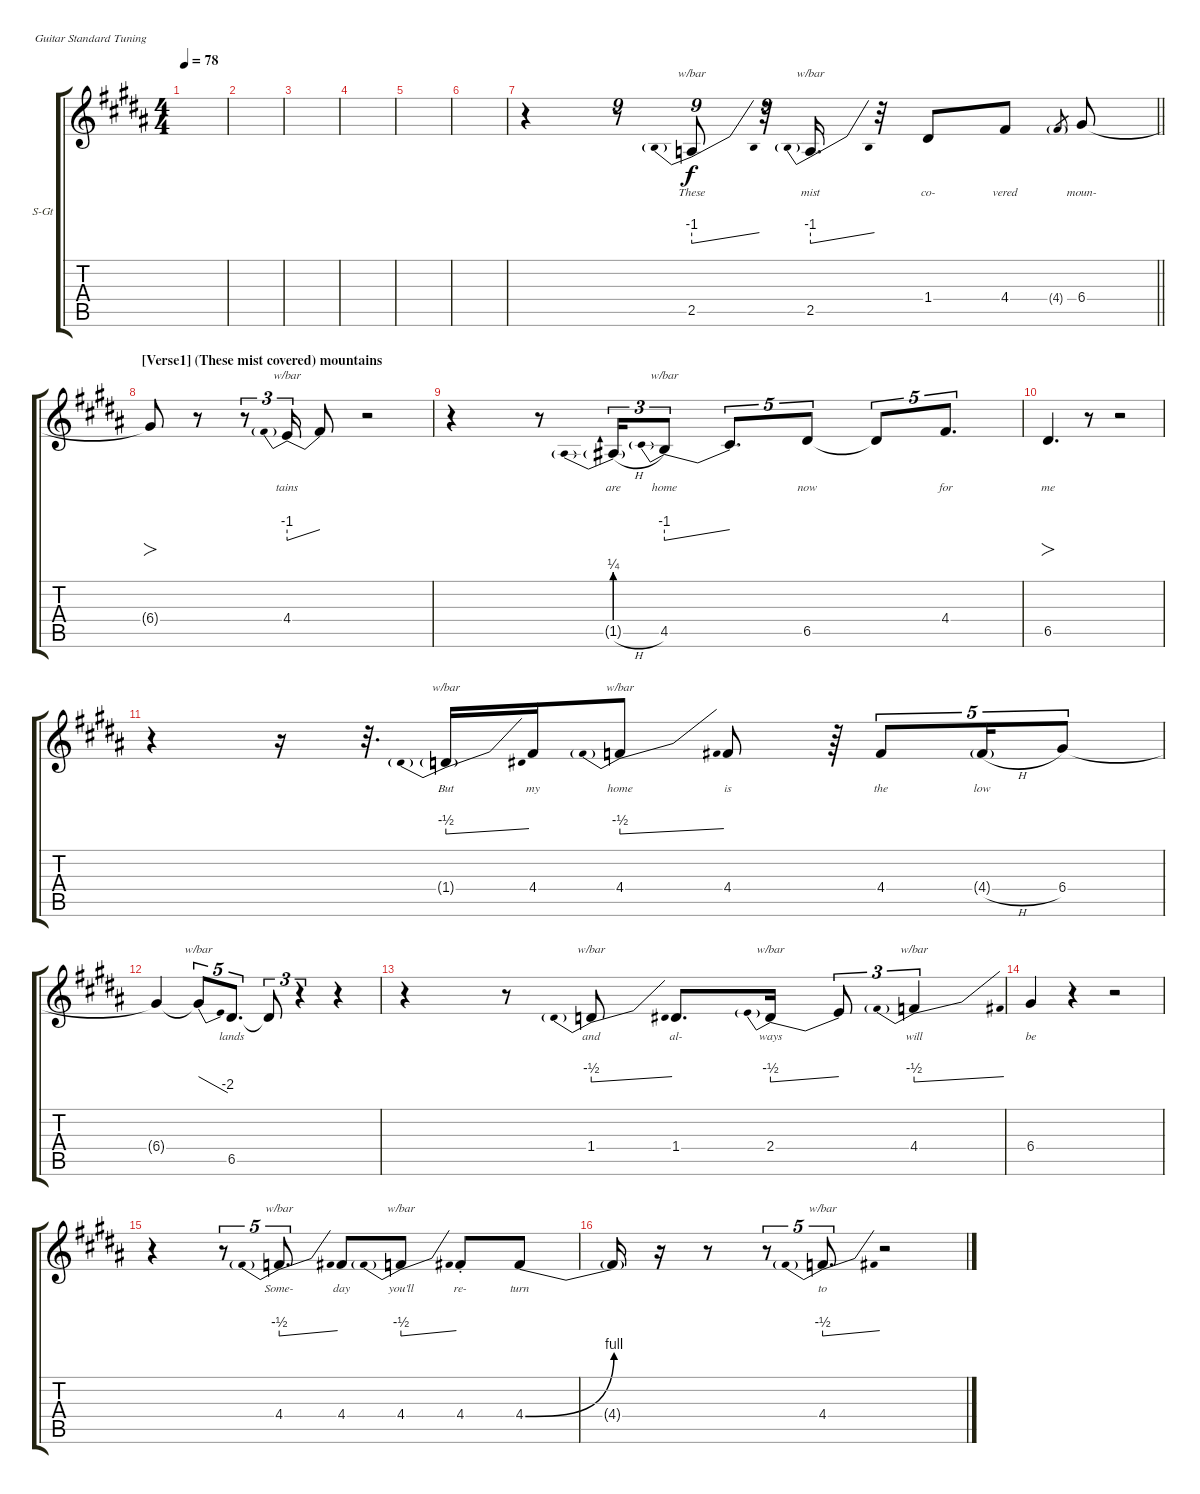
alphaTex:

\bracketExtendMode groupsimilarinstruments
\firstSystemTrackNameOrientation horizontal
\otherSystemsTrackNameOrientation horizontal
\track ("Vocal" "S-Gt") {instrument flute}
\staff {score tabs}
\tuning (E4 B3 G3 D3 A2 E2)
\displaytranspose 12
\ts (4 4)
\tempo 78
\clef g2
\ks g#minor
|
|
|
|
|
|
\barLineRight lightlight
r.4 r.8{tu (9 8)} 2.5.8{tu (9 8) tbe (predivedive default 0 -4 13.2 0) lyrics (0 "These") lyrics (1 "") lyrics (2 "") lyrics (3 "") lyrics (4 "")} r.32{tu (9 8)} 2.5.16{d tbe (predivedive default 0 -4 11.4 0) lyrics (0 "mist") lyrics (1 "") lyrics (2 "") lyrics (3 "") lyrics (4 "")} r.32 1.4.8{lyrics (0 "co-") lyrics (1 "") lyrics (2 "") lyrics (3 "") lyrics (4 "")} 4.4.8{lyrics (0 "vered") lyrics (1 "") lyrics (2 "") lyrics (3 "") lyrics (4 "")} 4.4{g}.8{lyrics (0 "") lyrics (1 "") lyrics (2 "") lyrics (3 "") lyrics (4 "") gr} 6.4.8{lyrics (0 "moun-") lyrics (1 "") lyrics (2 "") lyrics (3 "") lyrics (4 "")} |
\section ("" "[Verse1] (These mist covered) mountains")
6.4{t}.8{fo} r.8 r.8{tu (3 2)} 4.4.16{tu (3 2) tbe (predivedive default 0 -4 30 0) lyrics (0 "tains") lyrics (1 "") lyrics (2 "") lyrics (3 "") lyrics (4 "")} 4.4{t}.8{lyrics (0 "") lyrics (1 "") lyrics (2 "") lyrics (3 "") lyrics (4 "")} r.2 |
r.4 r.8 1.5{be (prebend 0 1 60 1) h g}.16{tu (3 2) lyrics (0 "are") lyrics (1 "") lyrics (2 "") lyrics (3 "") lyrics (4 "")} 4.5.8{tu (3 2) tbe (predivedive default 0 -4 15 0) lyrics (0 "home") lyrics (1 "") lyrics (2 "") lyrics (3 "") lyrics (4 "")} 4.5{t}.8{d tu (5 4) lyrics (0 "") lyrics (1 "") lyrics (2 "") lyrics (3 "") lyrics (4 "")} 6.5.8{tu (5 4) lyrics (0 "now") lyrics (1 "") lyrics (2 "") lyrics (3 "") lyrics (4 "")} 6.5{t}.8{tu (5 4) lyrics (0 "") lyrics (1 "") lyrics (2 "") lyrics (3 "") lyrics (4 "")} 4.4.8{d tu (5 4) lyrics (0 "for") lyrics (1 "") lyrics (2 "") lyrics (3 "") lyrics (4 "")} |
6.5.4{fo d lyrics (0 "me") lyrics (1 "") lyrics (2 "") lyrics (3 "") lyrics (4 "")} r.8 r.2 |
r.4 r.16 r.32{d} 1.4{g}.16{tbe (predivedive default 0 -2 30 0) lyrics (0 "But") lyrics (1 "") lyrics (2 "") lyrics (3 "") lyrics (4 "")} 4.4.16{lyrics (0 "my") lyrics (1 "") lyrics (2 "") lyrics (3 "") lyrics (4 "")} 4.4.8{tbe (predivedive default 0 -2 15.6 0) lyrics (0 "home") lyrics (1 "") lyrics (2 "") lyrics (3 "") lyrics (4 "")} 4.4.8{lyrics (0 "is") lyrics (1 "") lyrics (2 "") lyrics (3 "") lyrics (4 "")} r.64 4.4.8{tu (5 4) lyrics (0 "the") lyrics (1 "") lyrics (2 "") lyrics (3 "") lyrics (4 "")} 4.4{h g}.16{tu (5 4) lyrics (0 "low") lyrics (1 "") lyrics (2 "") lyrics (3 "") lyrics (4 "")} 6.4.8{tu (5 4) lyrics (0 "") lyrics (1 "") lyrics (2 "") lyrics (3 "") lyrics (4 "")} |
6.4{t}.4{lyrics (0 "") lyrics (1 "") lyrics (2 "") lyrics (3 "") lyrics (4 "")} 6.4{t}.8{tu (5 4) tbe (dive default 0 0 58.199999999999996 -8) lyrics (0 "") lyrics (1 "") lyrics (2 "") lyrics (3 "") lyrics (4 "")} 6.5.8{d tu (5 4) lyrics (0 "lands") lyrics (1 "") lyrics (2 "") lyrics (3 "") lyrics (4 "")} 6.5{t}.8{tu (3 2) lyrics (0 "") lyrics (1 "") lyrics (2 "") lyrics (3 "") lyrics (4 "")} r.4{tu (3 2)} r.4 |
r.4 r.8 1.4.8{tbe (predivedive default 0 -2 16.8 0) lyrics (0 "and") lyrics (1 "") lyrics (2 "") lyrics (3 "") lyrics (4 "")} 1.4.8{d lyrics (0 "al-") lyrics (1 "") lyrics (2 "") lyrics (3 "") lyrics (4 "")} 2.4.16{tbe (predivedive default 0 -2 18 0) lyrics (0 "ways") lyrics (1 "") lyrics (2 "") lyrics (3 "") lyrics (4 "")} 2.4{t}.8{tu (3 2) lyrics (0 "") lyrics (1 "") lyrics (2 "") lyrics (3 "") lyrics (4 "")} 4.4.4{tu (3 2) tbe (predivedive default 0 -2 15.6 0) lyrics (0 "will") lyrics (1 "") lyrics (2 "") lyrics (3 "") lyrics (4 "")} |
6.4.4{lyrics (0 "be") lyrics (1 "") lyrics (2 "") lyrics (3 "") lyrics (4 "")} r.4 r.2 |
r.4 r.8{tu (5 4)} 4.4.8{d tu (5 4) tbe (predivedive default 0 -2 18.599999999999998 0) lyrics (0 "Some-") lyrics (1 "") lyrics (2 "") lyrics (3 "") lyrics (4 "")} 4.4.8{lyrics (0 "day") lyrics (1 "") lyrics (2 "") lyrics (3 "") lyrics (4 "")} 4.4.8{tbe (predivedive default 0 -2 13.799999999999999 0) lyrics (0 "you’ll") lyrics (1 "") lyrics (2 "") lyrics (3 "") lyrics (4 "")} 4.4{st}.8{lyrics (0 "re-") lyrics (1 "") lyrics (2 "") lyrics (3 "") lyrics (4 "")} 4.4{be (bend 17.4 0 33.6 4)}.8{lyrics (0 "turn") lyrics (1 "") lyrics (2 "") lyrics (3 "") lyrics (4 "")} |
4.4{be (hold 0 0 60 0) t}.16{lyrics (0 "") lyrics (1 "") lyrics (2 "") lyrics (3 "") lyrics (4 "")} r.16 r.8 r.8{tu (5 4)} 4.4.8{d tu (5 4) tbe (predivedive default 0 -2 15 0) lyrics (0 "to") lyrics (1 "") lyrics (2 "") lyrics (3 "") lyrics (4 "")} r.2
